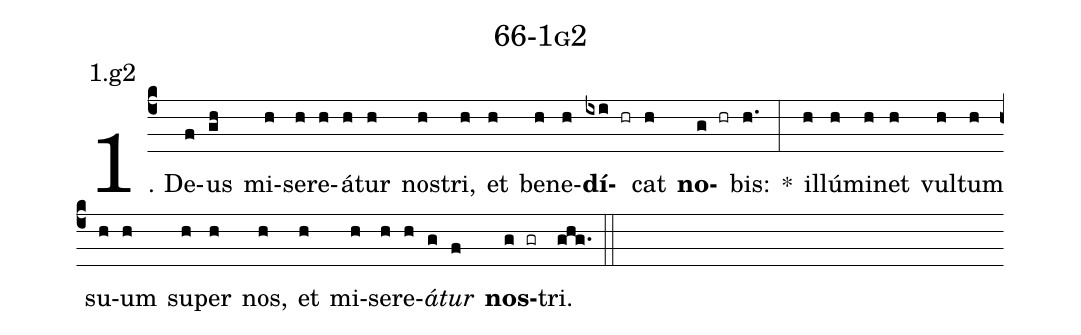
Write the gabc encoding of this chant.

name: 66-1g2;
annotation: 1.g2;
%%
(c4)1. De(f)us(gh) mi(h)se(h)re(h)á(h)tur(h) nos(h)tri,(h) et(h) be(h)ne(h)<b>dí</b>(ixi hr)cat(h) <b>no</b>(g hr)bis:(h.) *(:) il(h)lú(h)mi(h)net(h) vul(h)tum(h) su(h)um(h) su(h)per(h) nos,(h) et(h) mi(h)se(h)re(h)<i>á</i>(g)<i>tur</i>(f) <b>nos</b>(g gr)tri.(ghg.) (::)
